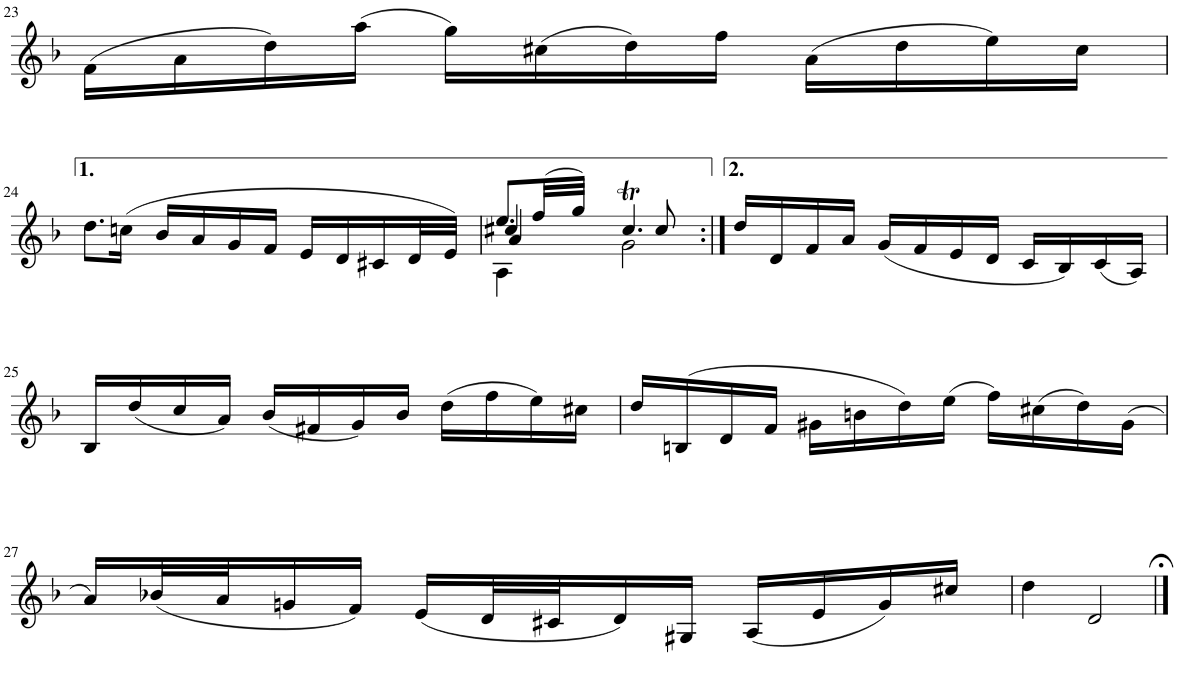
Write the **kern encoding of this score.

**kern
*part1
*staff1
*I"Violin
*I'Vln.
!!LO:PB:g=z
*clefG2
*k[b-]
*M3/4
=23
(16f\LL
16a\
16dd\)
(16aa\JJ
16gg\LL)
(16cc#X\
16dd\)
16ff\JJ
(16a\LL
16dd\
16ee\)
16cc#\JJ
!!LO:LB:g=z
=24
8.dd\L
(16ccn\Jk
16b-/LL
16a/
16g/
16f/JJ
16e/LL
16d/
16c#X/
32d/L
32e/JJJ)
=24X1
*^
*	*^
*	*	*^
8.ee/L	4a/	4cc#X/	4A\
(32ff/LL	.	.	.
32gg/JJJ)	.	.	.
4.cc#t/	2g\	4ryy	2ryy
.	.	4ryy	.
8cc#/	.	.	.
*v	*v	*v	*v
=24X2:|!
16dd/LL
16d/
16f/
16a/JJ
(16g/LL
16f/
16e/
16d/JJ
16c/LL
16B-/)
(16c/
16A/JJ)
!!LO:LB:g=z
=25
16B-/LL
(16dd/
16cc/
16a/JJ)
(16b-/LL
16f#X/
16g/)
16b-/JJ
(16dd\LL
16ff\
16ee\)
16cc#X\JJ
=26
16dd/LL
(16Bn/
16d/
16f/JJ
16g#X\LL
16bn\
16dd\)
(16ee\JJ
16ff\LL)
(16cc#X\
16dd\)
(16g#\JJ
!!LO:LB:g=z
=27
16a/LL)
(32b-X/L
32a/J
16gn/
16f/JJ)
(16e/LL
32d/L
32c#X/J
16d/)
16G#X/JJ
(16A/LL
16e/
16g/)
16cc#X/JJ
=28
4dd\
2d/
==
*-
